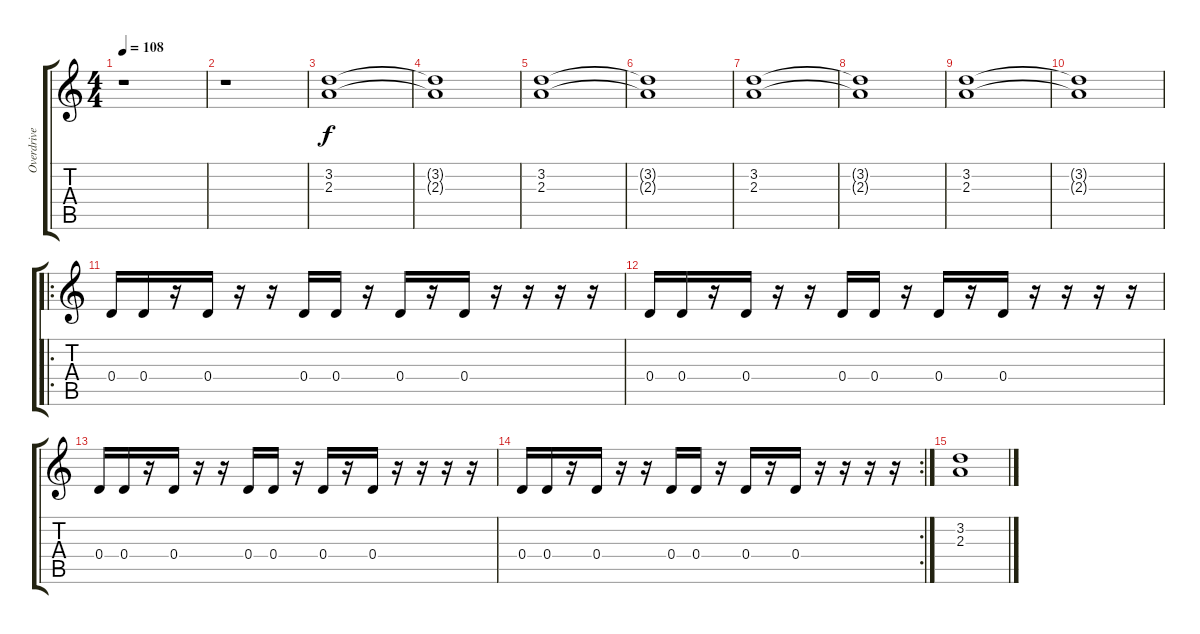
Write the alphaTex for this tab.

\track ("Overdrive" "Overdrive") {instrument overdrivenguitar}
\staff {score tabs}
\tuning (E4 B3 G3 D3 A2 D2) {hide}
\ts (4 4)
\tempo 108
\clef g2
\ks c
r.1{dy f} |
r.1 |
(3.2 2.3).1 |
(3.2{t} 2.3{t}).1 |
(3.2 2.3).1 |
(3.2{t} 2.3{t}).1 |
(3.2 2.3).1 |
(3.2{t} 2.3{t}).1 |
(3.2 2.3).1 |
(3.2{t} 2.3{t}).1 |
\ro
0.4.16 0.4.16 r.16 0.4.16 r.16 r.16 0.4.16 0.4.16 r.16 0.4.16 r.16 0.4.16 r.16 r.16 r.16 r.16 |
0.4.16 0.4.16 r.16 0.4.16 r.16 r.16 0.4.16 0.4.16 r.16 0.4.16 r.16 0.4.16 r.16 r.16 r.16 r.16 |
0.4.16 0.4.16 r.16 0.4.16 r.16 r.16 0.4.16 0.4.16 r.16 0.4.16 r.16 0.4.16 r.16 r.16 r.16 r.16 |
\rc 2
0.4.16 0.4.16 r.16 0.4.16 r.16 r.16 0.4.16 0.4.16 r.16 0.4.16 r.16 0.4.16 r.16 r.16 r.16 r.16 |
(3.2 2.3).1
